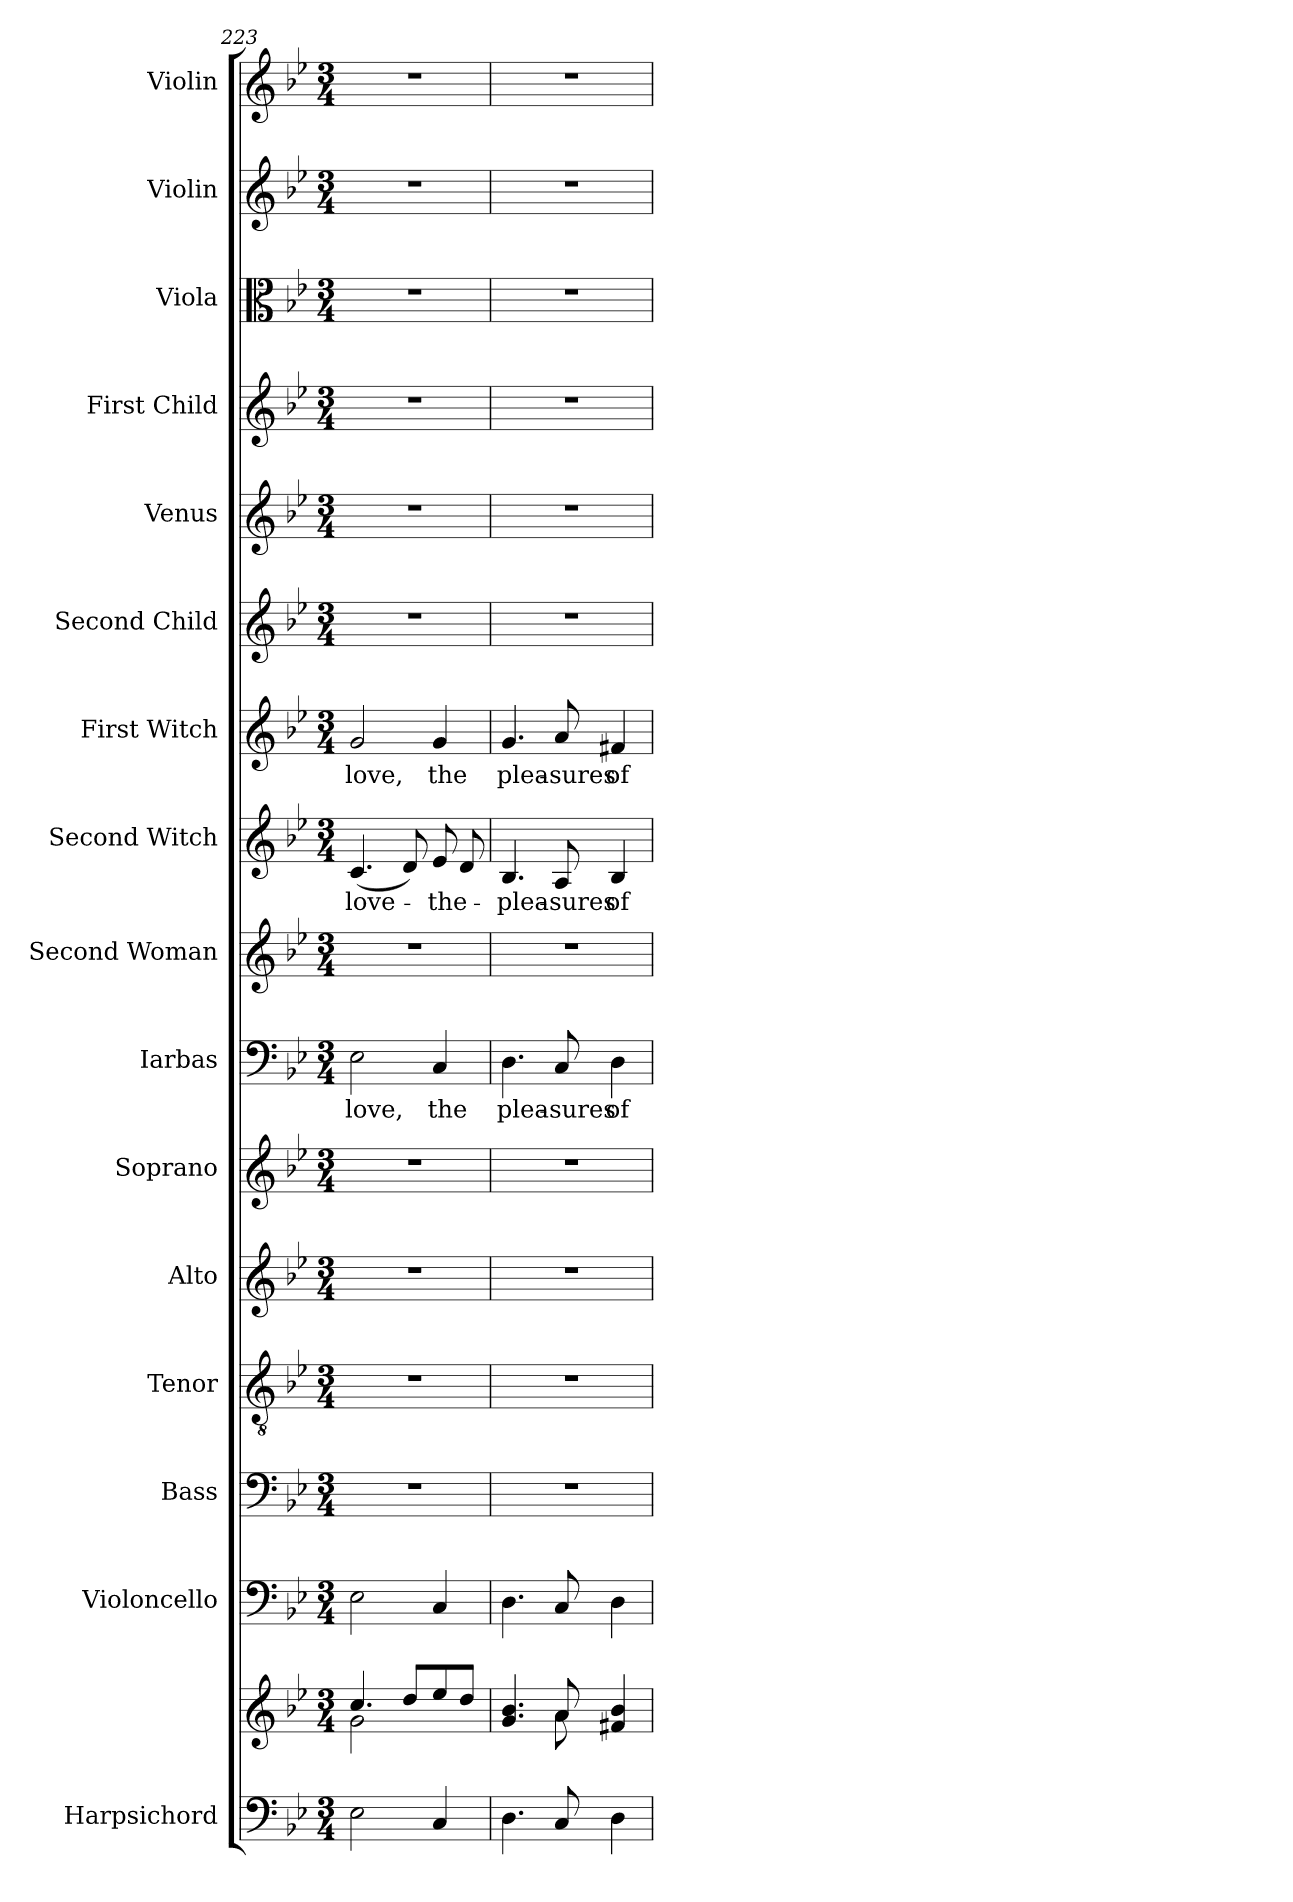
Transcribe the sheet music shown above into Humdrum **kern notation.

**kern	**kern	**kern	**kern	**kern	**kern	**kern	**kern	**text	**kern	**kern	**text	**kern	**text	**kern	**kern	**kern	**kern	**kern	**kern
*part16	*part16	*part15	*part14	*part13	*part12	*part11	*part10	*part10	*part9	*part8	*part8	*part7	*part7	*part6	*part5	*part4	*part3	*part2	*part1
*staff17	*staff16	*staff15	*staff14	*staff13	*staff12	*staff11	*staff10	*staff10	*staff9	*staff8	*staff8	*staff7	*staff7	*staff6	*staff5	*staff4	*staff3	*staff2	*staff1
*I"Harpsichord	*	*I"Violoncello	*I"Bass	*I"Tenor	*I"Alto	*I"Soprano	*I"Iarbas	*	*I"Second Woman	*I"Second Witch	*	*I"First Witch	*	*I"Second Child	*I"Venus	*I"First Child	*I"Viola	*I"Violin	*I"Violin
*I'Hch.	*	*I'Vc.	*I'B.	*I'T.	*I'A.	*I'S.	*I'I.	*	*I'2W	*I'W2.	*	*I'W1	*	*I'C2.	*I'V.	*I'C1	*I'Vla.	*I'Vln.	*I'Vln.
*clefF4	*clefG2	*clefF4	*clefF4	*clefGv2	*clefG2	*clefG2	*clefF4	*	*clefG2	*clefG2	*	*clefG2	*	*clefG2	*clefG2	*clefG2	*clefC3	*clefG2	*clefG2
*k[b-e-]	*k[b-e-]	*k[b-e-]	*k[b-e-]	*k[b-e-]	*k[b-e-]	*k[b-e-]	*k[b-e-]	*	*k[b-e-]	*k[b-e-]	*	*k[b-e-]	*	*k[b-e-]	*k[b-e-]	*k[b-e-]	*k[b-e-]	*k[b-e-]	*k[b-e-]
*M3/4	*M3/4	*M3/4	*M3/4	*M3/4	*M3/4	*M3/4	*M3/4	*	*M3/4	*M3/4	*	*M3/4	*	*M3/4	*M3/4	*M3/4	*M3/4	*M3/4	*M3/4
=223	=223	=223	=223	=223	=223	=223	=223	=223	=223	=223	=223	=223	=223	=223	=223	=223	=223	=223	=223
*	*^	*	*	*	*	*	*	*	*	*	*	*	*	*	*	*	*	*	*
!	!	!	!	!	!	!	!	!	!LO:LY:b	!	!	!LO:LY:b	!	!LO:LY:b	!	!	!	!	!	!
2E-\	4.cc/	2g\	2E-\	2.r	2.r	2.r	2.r	2E-\	love,	2.r	(4.c/	love-	2g/	love,	2.r	2.r	2.r	2.r	2.r	2.r
.	8dd/L	.	.	.	.	.	.	.	.	.	8d/)	.	.	.	.	.	.	.	.	.
!	!	!	!	!	!	!	!	!	!LO:LY:b	!	!	!LO:LY:b	!	!LO:LY:b	!	!	!	!	!	!
4C/	8ee-/	4ryy	4C/	.	.	.	.	4C/	the	.	8e-/	-the-	4g/	the	.	.	.	.	.	.
.	8dd/J	.	.	.	.	.	.	.	.	.	8d/	.	.	.	.	.	.	.	.	.
!!LO:PB:g=z
=224	=224	=224	=224	=224	=224	=224	=224	=224	=224	=224	=224	=224	=224	=224	=224	=224	=224	=224	=224	=224
!	!	!	!	!	!	!	!	!	!LO:LY:b	!	!	!LO:LY:b	!	!LO:LY:b	!	!	!	!	!	!
4.D\	4.g/ 4.b-/	4.ryy	4.D\	2.r	2.r	2.r	2.r	4.D\	plea-	2.r	4.B-/	-plea-	4.g/	plea-	2.r	2.r	2.r	2.r	2.r	2.r
!	!	!	!	!	!	!	!	!	!LO:LY:b	!	!	!LO:LY:b	!	!LO:LY:b	!	!	!	!	!	!
8C/	8a\	8a/	8C/	.	.	.	.	8C/	-sures	.	8A/	-sures	8a/	-sures	.	.	.	.	.	.
!	!	!	!	!	!	!	!	!	!LO:LY:b	!	!	!LO:LY:b	!	!LO:LY:b	!	!	!	!	!	!
4D\	4f#X/ 4b-/	4ryy	4D\	.	.	.	.	4D\	of	.	4B-/	of	4f#X/	of	.	.	.	.	.	.
*	*v	*v	*	*	*	*	*	*	*	*	*	*	*	*	*	*	*	*	*	*
=	=	=	=	=	=	=	=	=	=	=	=	=	=	=	=	=	=	=	=
*-	*-	*-	*-	*-	*-	*-	*-	*-	*-	*-	*-	*-	*-	*-	*-	*-	*-	*-	*-
